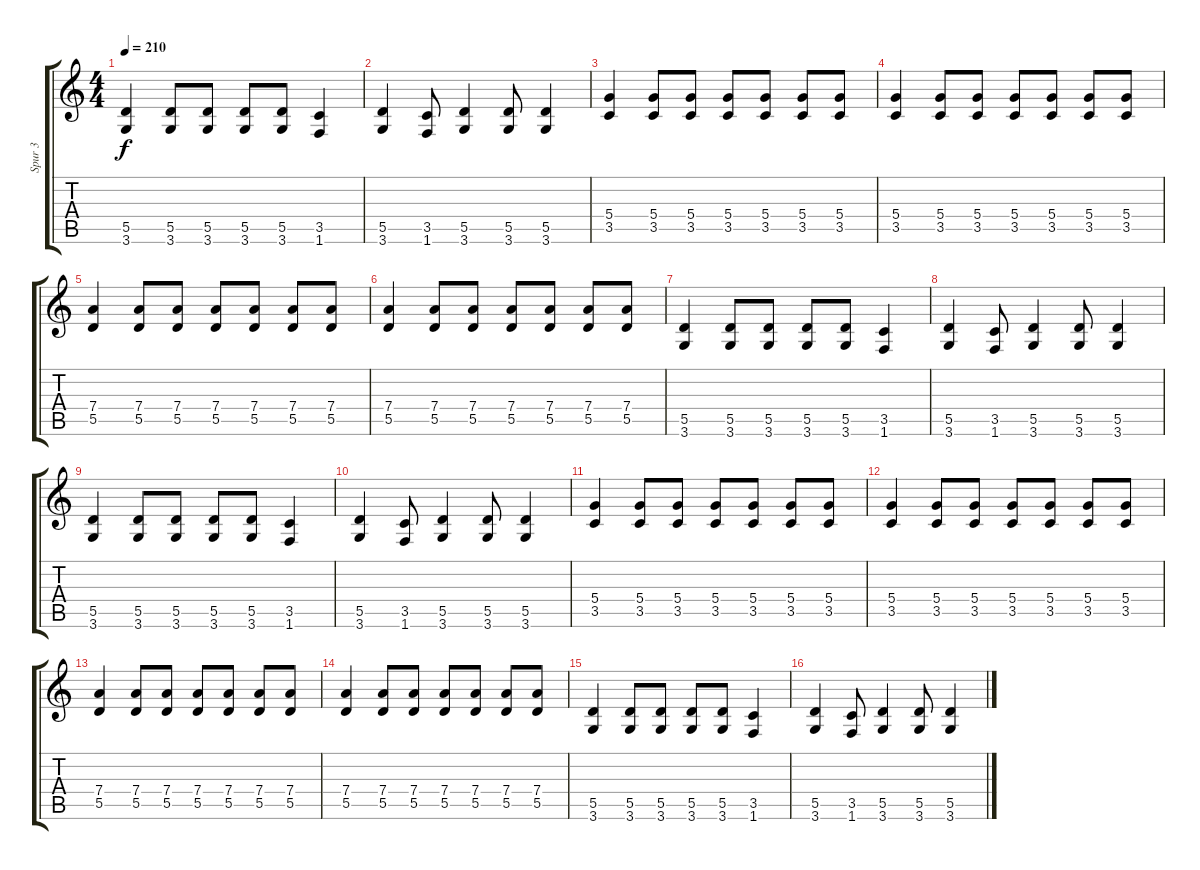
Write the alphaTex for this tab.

\track ("Spur 3" "Spur 3") {instrument overdrivenguitar}
\staff {score tabs}
\tuning (E4 B3 G3 D3 A2 E2) {hide}
\ts (4 4)
\tempo 210
\clef g2
\ks c
(5.5 3.6).4{dy f} (5.5 3.6).8 (5.5 3.6).8 (5.5 3.6).8 (5.5 3.6).8 (3.5 1.6).4 |
(5.5 3.6).4 (3.5 1.6).8 (5.5 3.6).4 (5.5 3.6).8 (5.5 3.6).4 |
(5.4 3.5).4 (5.4 3.5).8 (5.4 3.5).8 (5.4 3.5).8 (5.4 3.5).8 (5.4 3.5).8 (5.4 3.5).8 |
(5.4 3.5).4 (5.4 3.5).8 (5.4 3.5).8 (5.4 3.5).8 (5.4 3.5).8 (5.4 3.5).8 (5.4 3.5).8 |
(7.4 5.5).4 (7.4 5.5).8 (7.4 5.5).8 (7.4 5.5).8 (7.4 5.5).8 (7.4 5.5).8 (7.4 5.5).8 |
(7.4 5.5).4 (7.4 5.5).8 (7.4 5.5).8 (7.4 5.5).8 (7.4 5.5).8 (7.4 5.5).8 (7.4 5.5).8 |
(5.5 3.6).4 (5.5 3.6).8 (5.5 3.6).8 (5.5 3.6).8 (5.5 3.6).8 (3.5 1.6).4 |
(5.5 3.6).4 (3.5 1.6).8 (5.5 3.6).4 (5.5 3.6).8 (5.5 3.6).4 |
(5.5 3.6).4 (5.5 3.6).8 (5.5 3.6).8 (5.5 3.6).8 (5.5 3.6).8 (3.5 1.6).4 |
(5.5 3.6).4 (3.5 1.6).8 (5.5 3.6).4 (5.5 3.6).8 (5.5 3.6).4 |
(5.4 3.5).4 (5.4 3.5).8 (5.4 3.5).8 (5.4 3.5).8 (5.4 3.5).8 (5.4 3.5).8 (5.4 3.5).8 |
(5.4 3.5).4 (5.4 3.5).8 (5.4 3.5).8 (5.4 3.5).8 (5.4 3.5).8 (5.4 3.5).8 (5.4 3.5).8 |
(7.4 5.5).4 (7.4 5.5).8 (7.4 5.5).8 (7.4 5.5).8 (7.4 5.5).8 (7.4 5.5).8 (7.4 5.5).8 |
(7.4 5.5).4 (7.4 5.5).8 (7.4 5.5).8 (7.4 5.5).8 (7.4 5.5).8 (7.4 5.5).8 (7.4 5.5).8 |
(5.5 3.6).4 (5.5 3.6).8 (5.5 3.6).8 (5.5 3.6).8 (5.5 3.6).8 (3.5 1.6).4 |
(5.5 3.6).4 (3.5 1.6).8 (5.5 3.6).4 (5.5 3.6).8 (5.5 3.6).4
